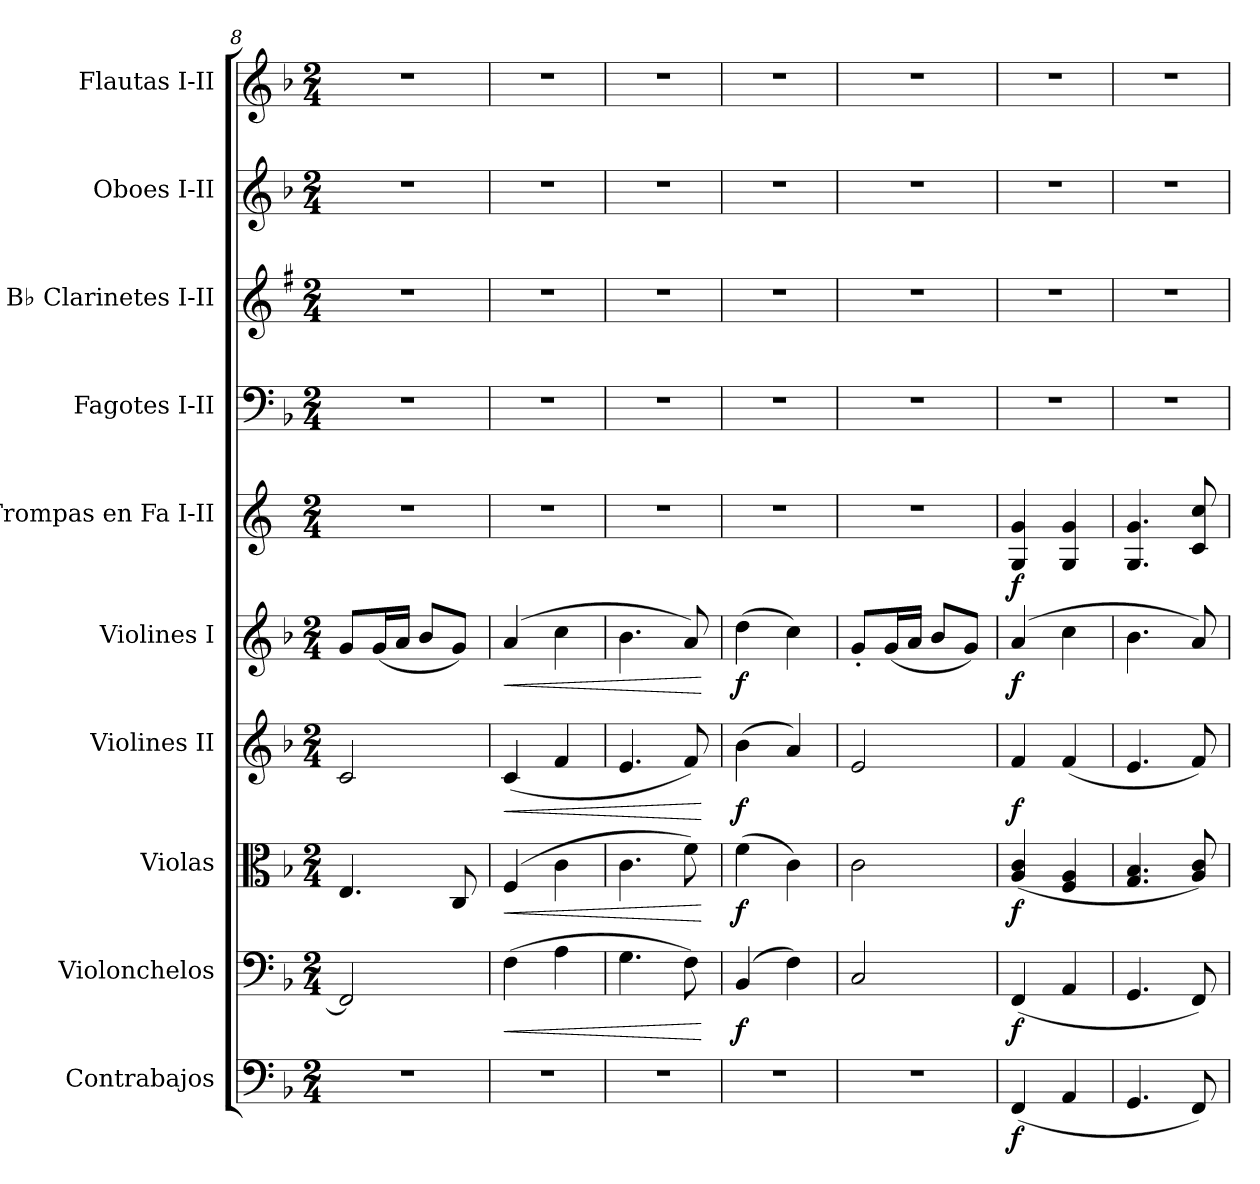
**kern	**dynam	**kern	**dynam	**kern	**dynam	**kern	**dynam	**kern	**dynam	**kern	**dynam	**kern	**kern	**kern	**kern
*part10	*part10	*part9	*part9	*part8	*part8	*part7	*part7	*part6	*part6	*part5	*part5	*part4	*part3	*part2	*part1
*staff10	*staff10	*staff9	*staff9	*staff8	*staff8	*staff7	*staff7	*staff6	*staff6	*staff5	*staff5	*staff4	*staff3	*staff2	*staff1
*I"Contrabajos	*	*I"Violonchelos	*	*I"Violas	*	*I"Violines II	*	*I"Violines I	*	*I"Trompas en Fa I-II	*	*I"Fagotes I-II	*I"B♭ Clarinetes I-II	*I"Oboes I-II	*I"Flautas I-II
*I'Cbs.	*	*I'Vcs.	*	*I'Vlas.	*	*I'Vls. II	*	*I'Vls. I	*	*I'Trmps. Fa I-II	*	*I'Fags.I-II	*I'B♭ Cls.I-II	*I'Obs.I-II	*I'Fls.I-II
*clefF4	*	*clefF4	*	*clefC3	*	*clefG2	*	*clefG2	*	*clefG2	*	*clefF4	*clefG2	*clefG2	*clefG2
*ITrd7c12	*	*	*	*	*	*	*	*	*	*ITrd4c7	*	*	*ITrd1c2	*	*
*k[b-]	*	*k[b-]	*	*k[b-]	*	*k[b-]	*	*k[b-]	*	*k[b-]	*	*k[b-]	*k[b-]	*k[b-]	*k[b-]
*M2/4	*	*M2/4	*	*M2/4	*	*M2/4	*	*M2/4	*	*M2/4	*	*M2/4	*M2/4	*M2/4	*M2/4
=8	=8	=8	=8	=8	=8	=8	=8	=8	=8	=8	=8	=8	=8	=8	=8
2r	.	2FF/]	.	4.E/	.	2c/	.	8g/L	.	2r	.	2r	2r	2r	2r
.	.	.	.	.	.	.	.	(16g/L	.	.	.	.	.	.	.
.	.	.	.	.	.	.	.	16a/JJ	.	.	.	.	.	.	.
.	.	.	.	.	.	.	.	8b-/L	.	.	.	.	.	.	.
.	.	.	.	8C/	.	.	.	8g/J)	.	.	.	.	.	.	.
=9	=9	=9	=9	=9	=9	=9	=9	=9	=9	=9	=9	=9	=9	=9	=9
*	*	*	*	*	*	*	*	*	*	*	*	*	*	*	*MM132
!	!	!	!LO:HP:b	!	!LO:HP:b	!	!LO:HP:b	!	!LO:HP:b	!	!	!	!	!	!
2r	.	(4F\	<	(4F/	<	(4c/	<	(4a/	<	2r	.	2r	2r	2r	2r
.	.	4A\	.	4c\	.	4f/	.	4cc\	.	.	.	.	.	.	.
=10	=10	=10	=10	=10	=10	=10	=10	=10	=10	=10	=10	=10	=10	=10	=10
2r	.	4.G\	.	4.c\	.	4.e/	.	4.b-\	.	2r	.	2r	2r	2r	2r
.	.	8F\)	.	8f\)	.	8f/)	.	8a/)	.	.	.	.	.	.	.
.	.	.	[	.	[	.	[	.	[	.	.	.	.	.	.
=11	=11	=11	=11	=11	=11	=11	=11	=11	=11	=11	=11	=11	=11	=11	=11
!	!	!	!LO:DY:b	!	!LO:DY:b	!	!LO:DY:b	!	!LO:DY:b	!	!	!	!	!	!
2r	.	(4BB-/	f	(4f\	f	(4b-\	f	(4dd\	f	2r	.	2r	2r	2r	2r
.	.	4F\)	.	4c\)	.	4a/)	.	4cc\)	.	.	.	.	.	.	.
=12	=12	=12	=12	=12	=12	=12	=12	=12	=12	=12	=12	=12	=12	=12	=12
2r	.	2C/	.	2c\	.	2e/	.	8g'/L	.	2r	.	2r	2r	2r	2r
.	.	.	.	.	.	.	.	(16g/L	.	.	.	.	.	.	.
.	.	.	.	.	.	.	.	16a/JJ	.	.	.	.	.	.	.
.	.	.	.	.	.	.	.	8b-/L	.	.	.	.	.	.	.
.	.	.	.	.	.	.	.	8g/J)	.	.	.	.	.	.	.
=13	=13	=13	=13	=13	=13	=13	=13	=13	=13	=13	=13	=13	=13	=13	=13
!	!LO:DY:b	!	!LO:DY:b	!	!LO:DY:b	!	!LO:DY:b	!	!LO:DY:b	!	!LO:DY:b	!	!	!	!
(4FFF/	f	(4FF/	f	(4A/ 4c/	f	4f/	f	(4a/	f	4C/ 4c/	f	2r	2r	2r	2r
4AAA/	.	4AA/	.	4F/ 4A/	.	(4f/	.	4cc\	.	4C/ 4c/	.	.	.	.	.
=14	=14	=14	=14	=14	=14	=14	=14	=14	=14	=14	=14	=14	=14	=14	=14
4.GGG/	.	4.GG/	.	4.G/ 4.B-/	.	4.e/	.	4.b-\	.	4.C/ 4.c/	.	2r	2r	2r	2r
8FFF/)	.	8FF/)	.	8A/ 8c/)	.	8f/)	.	8a/)	.	8F/ 8f/	.	.	.	.	.
=	=	=	=	=	=	=	=	=	=	=	=	=	=	=	=
*-	*-	*-	*-	*-	*-	*-	*-	*-	*-	*-	*-	*-	*-	*-	*-
